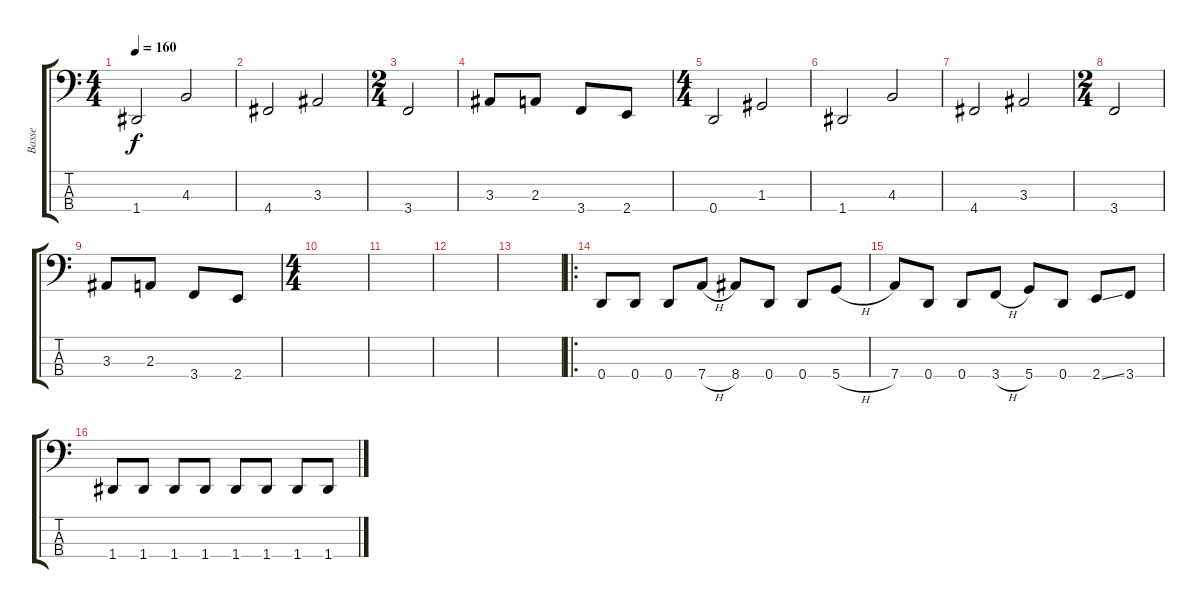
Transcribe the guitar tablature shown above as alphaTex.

\track ("Basse" "Basse") {instrument electricbasspick}
\staff {score tabs}
\tuning (F2 C2 G1 D1) {hide}
\ts (4 4)
\tempo 160
\clef f4
\ks c
1.4.2{dy f} 4.3.2 |
4.4.2 3.3.2 |
\ts (2 4)
3.4.2 |
3.3.8 2.3.8 3.4.8 2.4.8 |
\ts (4 4)
0.4.2 1.3.2 |
1.4.2 4.3.2 |
4.4.2 3.3.2 |
\ts (2 4)
3.4.2 |
3.3.8 2.3.8 3.4.8 2.4.8 |
\ts (4 4)
|
|
|
|
\ro
0.4.8 0.4.8 0.4.8 7.4{h}.8 8.4.8 0.4.8 0.4.8 5.4{h}.8 |
7.4.8 0.4.8 0.4.8 3.4{h}.8 5.4.8 0.4.8 2.4{ss}.8 3.4.8 |
1.4.8 1.4.8 1.4.8 1.4.8 1.4.8 1.4.8 1.4.8 1.4.8
